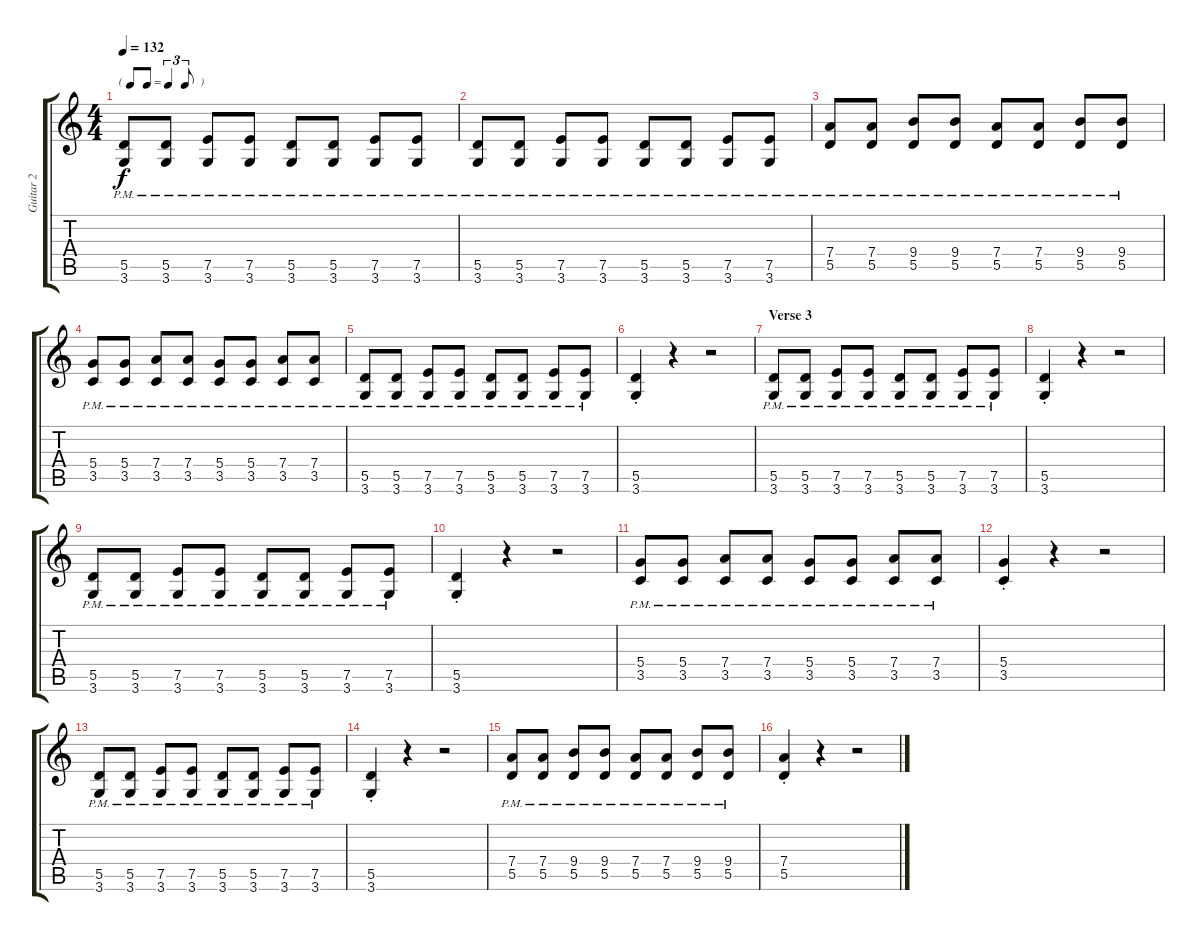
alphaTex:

\track ("Guitar 2" "Guitar 2") {instrument electricguitarclean}
\staff {score tabs}
\tuning (E4 B3 G3 D3 A2 E2) {hide}
\ts (4 4)
\tf triplet8th
\tempo 132
\clef g2
\ks c
(5.5{pm} 3.6{pm}).8{dy f} (5.5{pm} 3.6{pm}).8 (7.5{pm} 3.6{pm}).8 (7.5{pm} 3.6{pm}).8 (5.5{pm} 3.6{pm}).8 (5.5{pm} 3.6{pm}).8 (7.5{pm} 3.6{pm}).8 (7.5{pm} 3.6{pm}).8 |
(5.5{pm} 3.6{pm}).8 (5.5{pm} 3.6{pm}).8 (7.5{pm} 3.6{pm}).8 (7.5{pm} 3.6{pm}).8 (5.5{pm} 3.6{pm}).8 (5.5{pm} 3.6{pm}).8 (7.5{pm} 3.6{pm}).8 (7.5{pm} 3.6{pm}).8 |
(7.4{pm} 5.5{pm}).8 (7.4{pm} 5.5{pm}).8 (9.4{pm} 5.5{pm}).8 (9.4{pm} 5.5{pm}).8 (7.4{pm} 5.5{pm}).8 (7.4{pm} 5.5{pm}).8 (9.4{pm} 5.5{pm}).8 (9.4{pm} 5.5{pm}).8 |
(5.4{pm} 3.5{pm}).8 (5.4{pm} 3.5{pm}).8 (7.4{pm} 3.5{pm}).8 (7.4{pm} 3.5{pm}).8 (5.4{pm} 3.5{pm}).8 (5.4{pm} 3.5{pm}).8 (7.4{pm} 3.5{pm}).8 (7.4{pm} 3.5{pm}).8 |
(5.5{pm} 3.6{pm}).8 (5.5{pm} 3.6{pm}).8 (7.5{pm} 3.6{pm}).8 (7.5{pm} 3.6{pm}).8 (5.5{pm} 3.6{pm}).8 (5.5{pm} 3.6{pm}).8 (7.5{pm} 3.6{pm}).8 (7.5{pm} 3.6{pm}).8 |
(5.5{st} 3.6{st}).4 r.4 r.2 |
\section ("" "Verse 3")
(5.5{pm} 3.6{pm}).8 (5.5{pm} 3.6{pm}).8 (7.5{pm} 3.6{pm}).8 (7.5{pm} 3.6{pm}).8 (5.5{pm} 3.6{pm}).8 (5.5{pm} 3.6{pm}).8 (7.5{pm} 3.6{pm}).8 (7.5{pm} 3.6{pm}).8 |
(5.5{st} 3.6{st}).4 r.4 r.2 |
(5.5{pm} 3.6{pm}).8 (5.5{pm} 3.6{pm}).8 (7.5{pm} 3.6{pm}).8 (7.5{pm} 3.6{pm}).8 (5.5{pm} 3.6{pm}).8 (5.5{pm} 3.6{pm}).8 (7.5{pm} 3.6{pm}).8 (7.5{pm} 3.6{pm}).8 |
(5.5{st} 3.6{st}).4 r.4 r.2 |
(5.4{pm} 3.5{pm}).8 (5.4{pm} 3.5{pm}).8 (7.4{pm} 3.5{pm}).8 (7.4{pm} 3.5{pm}).8 (5.4{pm} 3.5{pm}).8 (5.4{pm} 3.5{pm}).8 (7.4{pm} 3.5{pm}).8 (7.4{pm} 3.5{pm}).8 |
(5.4{st} 3.5{st}).4 r.4 r.2 |
(5.5{pm} 3.6{pm}).8 (5.5{pm} 3.6{pm}).8 (7.5{pm} 3.6{pm}).8 (7.5{pm} 3.6{pm}).8 (5.5{pm} 3.6{pm}).8 (5.5{pm} 3.6{pm}).8 (7.5{pm} 3.6{pm}).8 (7.5{pm} 3.6{pm}).8 |
(5.5{st} 3.6{st}).4 r.4 r.2 |
(7.4{pm} 5.5{pm}).8 (7.4{pm} 5.5{pm}).8 (9.4{pm} 5.5{pm}).8 (9.4{pm} 5.5{pm}).8 (7.4{pm} 5.5{pm}).8 (7.4{pm} 5.5{pm}).8 (9.4{pm} 5.5{pm}).8 (9.4{pm} 5.5{pm}).8 |
(7.4{st} 5.5{st}).4 r.4 r.2
